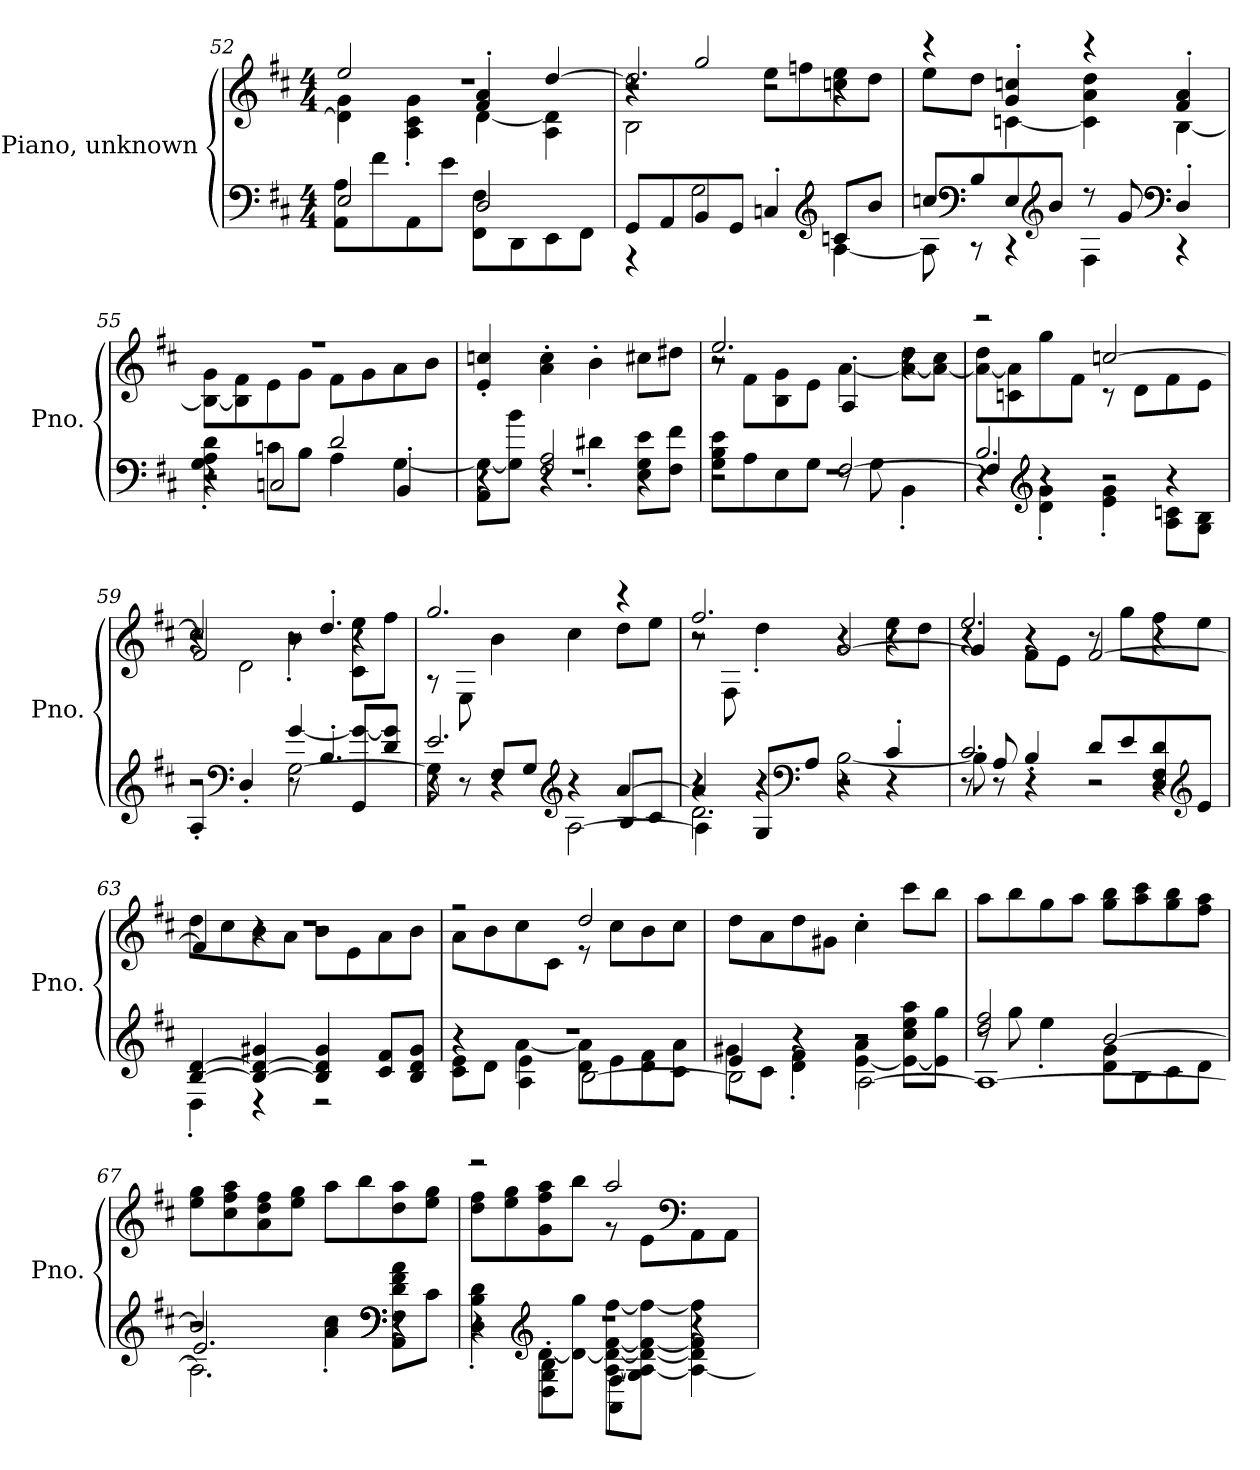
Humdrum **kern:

**kern	**kern
*part1	*part1
*staff2	*staff1
*I"Piano, unknown	*
*I'Pno.	*
*clefF4	*clefG2
*k[f#c#]	*k[f#c#]
*M4/4	*M4/4
=52	=52
*^	*^
*	*	*	*^
2E/	8AA\ 8A\L	1r	4d\] 4g\	2ee/
.	8f#\	.	.	.
.	8AA\	.	4A\' 4c#\' 4g\'	.
.	8e\J	.	.	.
2D/	8FF#\ 8F#\L	.	[4d\	4f#/' 4a/'
.	8DD\	.	.	.
.	8EE\	.	4A\ 4d\]	[4dd/
.	8FF#\J	.	.	.
=53	=53	=53	=53	=53
*	*	*	*	*^
8GG/L	4r	4r	2r	2.dd/]	2B\
8AA/	.	.	.	.	.
8BB/	2G\	2gg/	.	.	.
8GG/J	.	.	.	.	.
4Cn'/	.	.	8ee\L	.	2r
.	.	.	8ffn\	.	.
*clefG2	*	*	*	*	*
8cn/L	[4A\	4r	8ccn\ 8ee\	4r	.
8b/J	.	.	8dd\J	.	.
*	*	*	*v	*v	*v
!!LO:LB:g=z
=54	=54	=54	=54
8ccn/L	8A\]	4r	8ee\L
*clefF4	*	*	*
8B/	8r	.	8dd\J
8E/	4r	4g/' 4ccn/'	[4cn\
*clefG2	*	*	*
8b/J	.	.	.
8r	4F#\	4r	4c\] 4a\ 4dd\
8g/	.	.	.
*clefF4	*	*	*
4D'/	4r	4f#/' 4a/'	[4B\
=55	=55	=55	=55
*	*^	*	*
2r	4G\' 4A\' 4d\'	4r	1r	8B\_ 8g\L
.	.	.	.	8B\] 8f#\
.	8cn\L	2Cn/	.	8e\
.	8B\J	.	.	8g\J
2d/	4A\	.	.	8f#\L
.	.	.	.	8g\
.	[4G\	4BB'/	.	8a\
.	.	.	.	8b\J
*	*	*	*v	*v
=56	=56	=56	=56
1r	8AA\ 8G\_L	4r	4e/' 4ccn/'
.	8G\] 8b\J	.	.
.	4r	2F#/ 2A/	4a\' 4cc\'
.	4d#X'\	.	4b'\
.	8E\ 8G\ 8e\L	4r	8cc#X\L
.	8F#\ 8f#\J	.	8dd#X\J
!!LO:LB:g=z
=57	=57	=57	=57
*	*	*	*^
*	*	*	*	*^
1r	8G\ 8B\ 8e\L	2r	2.ee/	8r	2r
.	8A\	.	.	8f#\L	.
.	8E\	.	.	8B\ 8g\	.
.	8G\J	.	.	8e\J	.
.	8r	[2F#/	.	[4a\	4A'/
.	8G\	.	.	.	.
.	4BB'\	.	4r	8a\_ 8dd\L	4r
.	.	.	.	8a\_ 8cc#\J	.
*	*	*	*	*v	*v
=58	=58	=58	=58	=58
2.B/	4r	4F#/]	2r	8a\_ 8dd\L
.	.	.	.	8cn\ 8a\]
*clefG2	*	*	*	*
.	4d\' 4g\'	4r	.	8gg\
.	.	.	.	8f#\J
.	4e\' 4g\'	2r	[2ccn/	8r
.	.	.	.	8d\L
4r	8A\ 8cn\L	.	.	8f#\
.	8G\ 8B\J	.	.	8e\J
=59	=59	=59	=59	=59
*	*	*	*^	*^
2r	4A'/	2r	2cc/]	2r	2f#/	4r
*clefF4	*	*	*	*	*	*
.	4D'/	.	.	.	.	2d\
8r	[4g/	[2G\	8r	4b'\	2r	.
4.B'/	.	.	4.dd'/	.	.	.
.	8GG/ 8g/_L	.	.	8c#\ 8ee\L	.	4r
.	8d/ 8g/]J	.	.	8ff#\J	.	.
*	*	*	*	*v	*v	*v
=60	=60	=60	=60	=60
2.e/	4r	8G\]	2.gg/	8r
.	.	8r	.	8E\
.	8F#/L	4r	.	4b\
.	8G/J	.	.	.
*clefG2	*	*	*	*
.	4r	[2A\	.	4cc#\
[4a/	8B/L	.	4r	8dd\L
.	8c#/J	.	.	8ee\J
!!LO:PB:g=z
=61	=61	=61	=61	=61
*	*	*^	*	*^
4a/]	2.d\	4r	4A\]	2.ff#/	8r	2r
.	.	.	.	.	8F#\	.
4r	.	8G/L	4r	.	4dd'\	.
*clefF4	*	*	*	*	*	*
.	.	8A/J	.	.	.	.
2r	.	4r	[2B\	.	4r	[2g/
.	4r	4c#'/	.	4r	8ee\L	.
.	.	.	.	.	8dd\J	.
*	*	*v	*v	*	*	*
=62	=62	=62	=62	=62	=62
2.c#/	8r	8B\]	2.ee/	4r	4g/]
.	8A/	8r	.	.	.
.	4B'/	4r	.	8f#\L	4r
.	.	.	.	8e\J	.
.	8d/L	2r	.	8r	[2f#/
.	8e/	.	.	8gg\L	.
4r	8D/ 8F#/ 8d/	.	4r	8ff#\	.
*clefG2	*	*	*	*	*
.	8e/J	.	.	8ee\J	.
*	*v	*v	*	*	*
=63	=63	=63	=63	=63
[4B/ [4d/	4D'\	1r	8dd\L	4f#/]
.	.	.	8cc#\	.
4B/_ 4d/_ 4g#X/	4r	.	8b\	4r
.	.	.	8a\J	.
4B/] 4d/] 4g#/	2r	.	8b\L	2r
.	.	.	8e\	.
8c#/ 8f#/L	.	.	8a\	.
8B/ 8d/ 8g#/J	.	.	8b\J	.
*	*	*	*v	*v
=64	=64	=64	=64
*	*^	*	*
1r	8c#\ 8e\L	4r	2r	8a\L
.	8d\J	.	.	8b\
.	[4a\	4A\' 4e\'	.	8cc#\
.	.	.	.	8c#\J
.	8d\ 8a\]L	[2B\	2dd/	8r
.	8e\	.	.	8cc#\L
.	8d\ 8f#\	.	.	8b\
.	8c#\ 8a\J	.	.	8cc#\J
*	*	*	*v	*v
!!LO:LB:g=z
=65	=65	=65	=65
4e/	8g#X\L	2B\]	8dd\L
.	8c#\J	.	8a\
4r	4d\' 4f#\'	.	8dd\
.	.	.	8g#X\J
2r	[4e\ 4a\	[2A\	4cc#'\
.	8e\_ 8cc#\ 8ee\ 8aa\L	.	8ccc#\L
.	8e\] 8gg\J	.	8bb\J
=66	=66	=66	=66
2dd/ 2ff#/	8r	1A_	8aa\L
.	8gg\	.	8bb\
.	4ee'\	.	8gg\
.	.	.	8aa\J
[2b/	8d\ 8g\L	.	8gg\ 8bb\L
.	8B\	.	8aa\ 8ccc#\
.	8c#\	.	8gg\ 8bb\
.	8d\J	.	8ff#\ 8aa\J
=67	=67	=67	=67
*	*	*^	*
2b/]	2r	2.e/	2.A\]	8ee\ 8gg\L
.	.	.	.	8cc#\ 8ff#\ 8aa\
.	.	.	.	8a\ 8dd\ 8ff#\
.	.	.	.	8ee\ 8gg\J
2r	4a\' 4cc#\'	.	.	8aa\L
.	.	.	.	8bb\
*clefF4	*	*	*	*
.	8AA\ 8F#\ 8d\ 8f#\ 8a\L	4r	4r	8dd\ 8aa\
.	8c#\J	.	.	8ee\ 8gg\J
*	*	*v	*v	*
!!LO:LB:g=z
=68	=68	=68	=68
*	*	*	*^
1r	4D\' 4B\' 4d\'	4r	2r	8dd\ 8ff#\L
.	.	.	.	8ee\ 8gg\
*clefG2	*	*	*	*
.	[8d\L	4D\' 4G\' 4B\'	.	8g\ 8ff#\ 8aa\
.	8d\_ 8gg\J	.	.	8bb\J
.	[8A\ 8d\_ [8f#\ [8ff#\L	4AA\' 4F#\'	2aa/	8r
.	8G\ 8A\_ 8d\_ 8f#\_ 8ff#\_J	.	.	8e\L
*	*	*	*clefF4	*
.	4A\_ 4d\] 4f#\] 4ff#\]	4r	.	8AA\
.	.	.	.	8AA\J
*v	*v	*v	*	*
*	*v	*v
=	=
*-	*-
